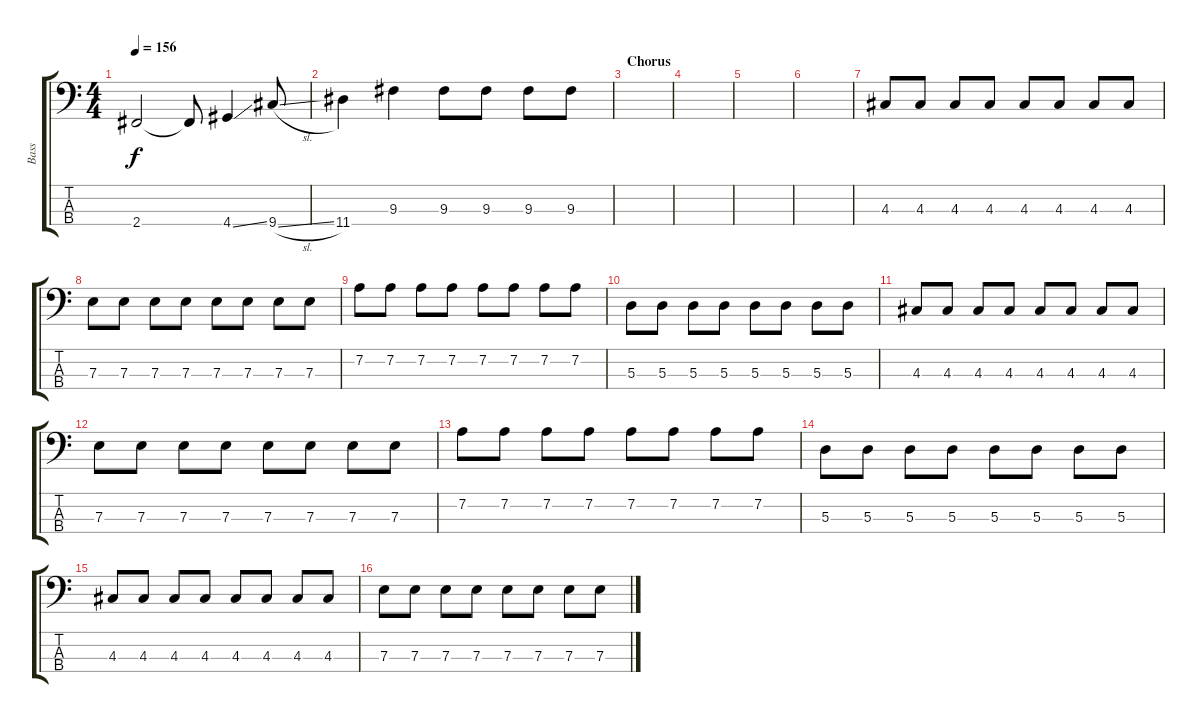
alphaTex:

\track ("Bass" "Bass") {instrument electricbassfinger}
\staff {score tabs}
\tuning (G2 D2 A1 E1) {hide}
\ts (4 4)
\tempo 156
\clef f4
\ks c
2.4{t}.2{dy f} 2.4{t}.8 4.4{ss}.4 9.4{sl}.8 |
11.4.4 9.3.4 9.3.8 9.3.8 9.3.8 9.3.8 |
\section ("" "Chorus")
|
|
|
|
4.3.8 4.3.8 4.3.8 4.3.8 4.3.8 4.3.8 4.3.8 4.3.8 |
7.3.8 7.3.8 7.3.8 7.3.8 7.3.8 7.3.8 7.3.8 7.3.8 |
7.2.8 7.2.8 7.2.8 7.2.8 7.2.8 7.2.8 7.2.8 7.2.8 |
5.3.8 5.3.8 5.3.8 5.3.8 5.3.8 5.3.8 5.3.8 5.3.8 |
4.3.8 4.3.8 4.3.8 4.3.8 4.3.8 4.3.8 4.3.8 4.3.8 |
7.3.8 7.3.8 7.3.8 7.3.8 7.3.8 7.3.8 7.3.8 7.3.8 |
7.2.8 7.2.8 7.2.8 7.2.8 7.2.8 7.2.8 7.2.8 7.2.8 |
5.3.8 5.3.8 5.3.8 5.3.8 5.3.8 5.3.8 5.3.8 5.3.8 |
4.3.8 4.3.8 4.3.8 4.3.8 4.3.8 4.3.8 4.3.8 4.3.8 |
7.3.8 7.3.8 7.3.8 7.3.8 7.3.8 7.3.8 7.3.8 7.3.8
